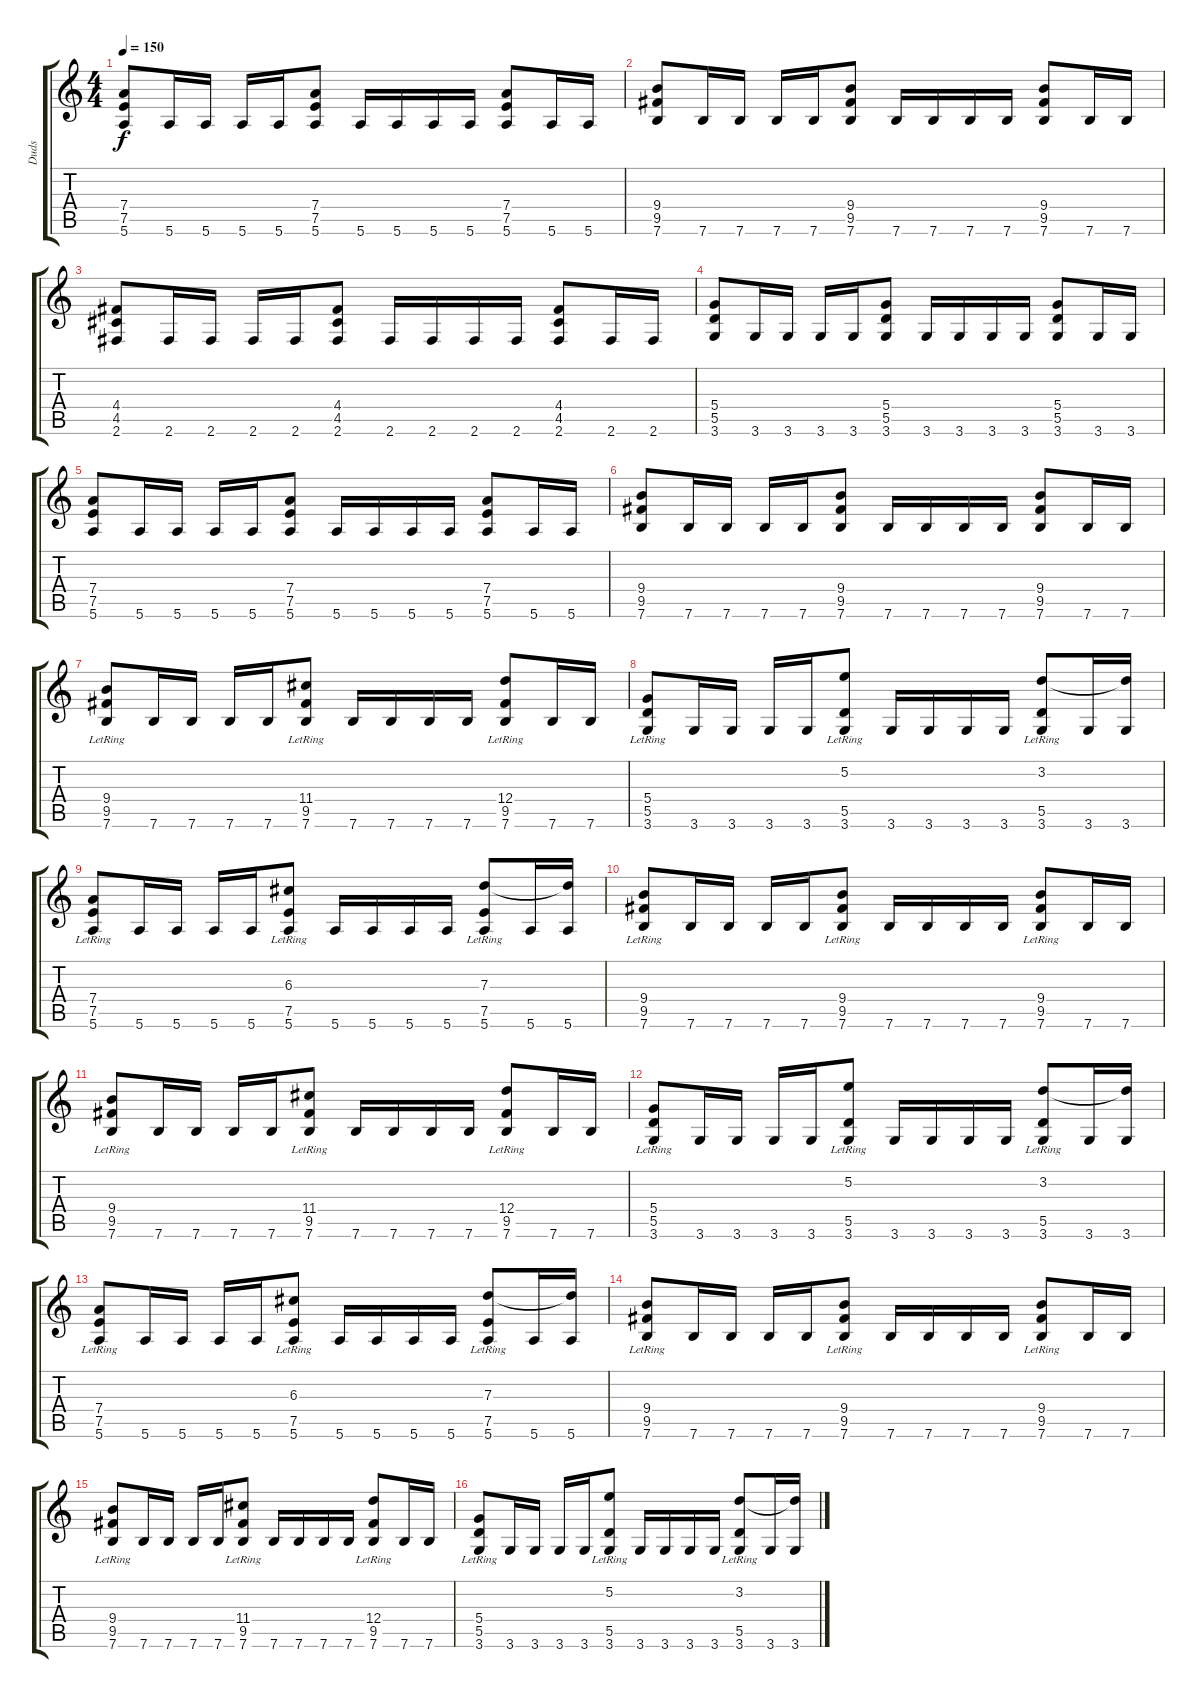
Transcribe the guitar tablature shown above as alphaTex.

\track ("Duds" "Duds") {instrument distortionguitar}
\staff {score tabs}
\tuning (E4 B3 G3 D3 A2 E2) {hide}
\ts (4 4)
\tempo 150
\clef g2
\ks c
(7.4 7.5 5.6).8{dy f} 5.6.16 5.6.16 5.6.16 5.6.16 (7.4 7.5 5.6).8 5.6.16 5.6.16 5.6.16 5.6.16 (7.4 7.5 5.6).8 5.6.16 5.6.16 |
(9.4 9.5 7.6).8 7.6.16 7.6.16 7.6.16 7.6.16 (9.4 9.5 7.6).8 7.6.16 7.6.16 7.6.16 7.6.16 (9.4 9.5 7.6).8 7.6.16 7.6.16 |
(4.4 4.5 2.6).8 2.6.16 2.6.16 2.6.16 2.6.16 (4.4 4.5 2.6).8 2.6.16 2.6.16 2.6.16 2.6.16 (4.4 4.5 2.6).8 2.6.16 2.6.16 |
(5.4 5.5 3.6).8 3.6.16 3.6.16 3.6.16 3.6.16 (5.4 5.5 3.6).8 3.6.16 3.6.16 3.6.16 3.6.16 (5.4 5.5 3.6).8 3.6.16 3.6.16 |
(7.4 7.5 5.6).8 5.6.16 5.6.16 5.6.16 5.6.16 (7.4 7.5 5.6).8 5.6.16 5.6.16 5.6.16 5.6.16 (7.4 7.5 5.6).8 5.6.16 5.6.16 |
(9.4 9.5 7.6).8 7.6.16 7.6.16 7.6.16 7.6.16 (9.4 9.5 7.6).8 7.6.16 7.6.16 7.6.16 7.6.16 (9.4 9.5 7.6).8 7.6.16 7.6.16 |
(9.4{lr} 9.5{lr} 7.6).8 7.6.16 7.6.16 7.6.16 7.6.16 (11.4{lr} 9.5{lr} 7.6).8 7.6.16 7.6.16 7.6.16 7.6.16 (12.4{lr} 9.5{lr} 7.6).8 7.6.16 7.6.16 |
(5.4{lr} 5.5{lr} 3.6).8 3.6.16 3.6.16 3.6.16 3.6.16 (5.2{lr} 5.5{lr} 3.6).8 3.6.16 3.6.16 3.6.16 3.6.16 (3.2 5.5{lr} 3.6).8 3.6.16 (3.2{t} 3.6).16 |
(7.4{lr} 7.5{lr} 5.6).8 5.6.16 5.6.16 5.6.16 5.6.16 (6.3{lr} 7.5{lr} 5.6).8 5.6.16 5.6.16 5.6.16 5.6.16 (7.3 7.5{lr} 5.6).8 5.6.16 (7.3{t} 5.6).16 |
(9.4{lr} 9.5{lr} 7.6).8 7.6.16 7.6.16 7.6.16 7.6.16 (9.4{lr} 9.5{lr} 7.6).8 7.6.16 7.6.16 7.6.16 7.6.16 (9.4{lr} 9.5{lr} 7.6).8 7.6.16 7.6.16 |
(9.4{lr} 9.5{lr} 7.6).8 7.6.16 7.6.16 7.6.16 7.6.16 (11.4{lr} 9.5{lr} 7.6).8 7.6.16 7.6.16 7.6.16 7.6.16 (12.4{lr} 9.5{lr} 7.6).8 7.6.16 7.6.16 |
(5.4{lr} 5.5{lr} 3.6).8 3.6.16 3.6.16 3.6.16 3.6.16 (5.2{lr} 5.5{lr} 3.6).8 3.6.16 3.6.16 3.6.16 3.6.16 (3.2 5.5{lr} 3.6).8 3.6.16 (3.2{t} 3.6).16 |
(7.4{lr} 7.5{lr} 5.6).8 5.6.16 5.6.16 5.6.16 5.6.16 (6.3{lr} 7.5{lr} 5.6).8 5.6.16 5.6.16 5.6.16 5.6.16 (7.3 7.5{lr} 5.6).8 5.6.16 (7.3{t} 5.6).16 |
(9.4{lr} 9.5{lr} 7.6).8 7.6.16 7.6.16 7.6.16 7.6.16 (9.4{lr} 9.5{lr} 7.6).8 7.6.16 7.6.16 7.6.16 7.6.16 (9.4{lr} 9.5{lr} 7.6).8 7.6.16 7.6.16 |
(9.4{lr} 9.5{lr} 7.6).8 7.6.16 7.6.16 7.6.16 7.6.16 (11.4{lr} 9.5{lr} 7.6).8 7.6.16 7.6.16 7.6.16 7.6.16 (12.4{lr} 9.5{lr} 7.6).8 7.6.16 7.6.16 |
(5.4{lr} 5.5{lr} 3.6).8 3.6.16 3.6.16 3.6.16 3.6.16 (5.2{lr} 5.5{lr} 3.6).8 3.6.16 3.6.16 3.6.16 3.6.16 (3.2 5.5{lr} 3.6).8 3.6.16 (3.2{t} 3.6).16
